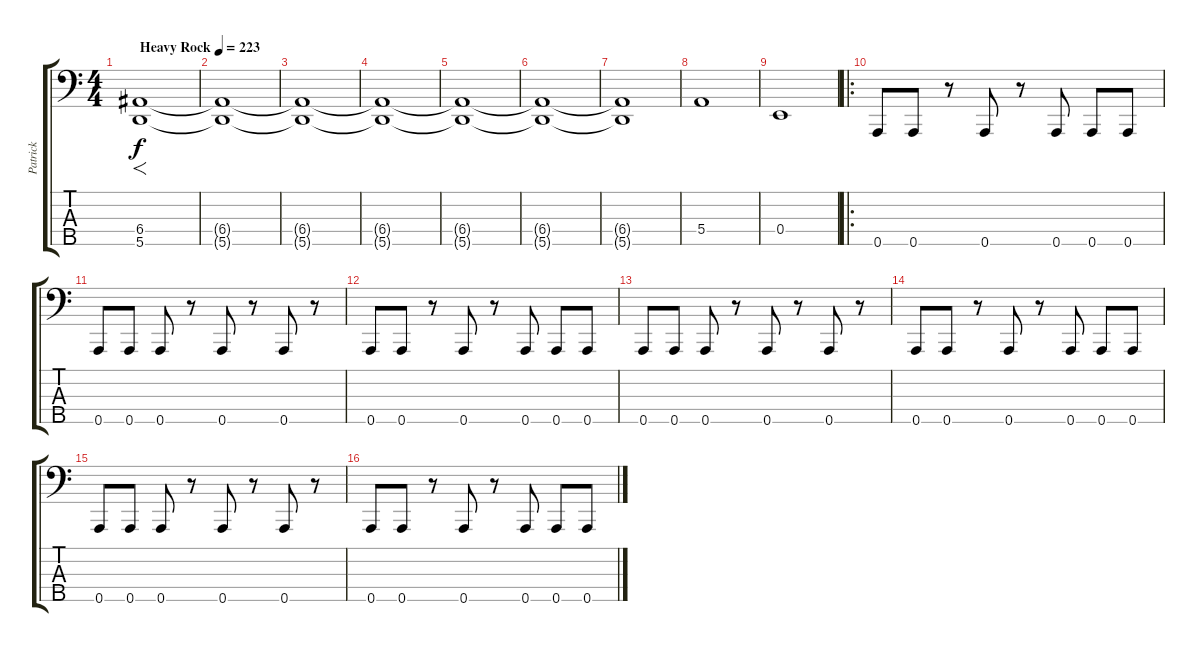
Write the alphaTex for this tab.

\track ("Patrick" "Patrick") {solo instrument electricbassfinger}
\staff {score tabs}
\tuning (Gb2 D2 A1 E1 A0) {hide}
\ts (4 4)
\tempo (223 "Heavy Rock")
\clef f4
\ks c
(6.4 5.5).1{f dy f instrument electricbassfinger} |
(6.4{t} 5.5{t}).1 |
(6.4{t} 5.5{t}).1 |
(6.4{t} 5.5{t}).1 |
(6.4{t} 5.5{t}).1 |
(6.4{t} 5.5{t}).1 |
(6.4{t} 5.5{t}).1 |
5.4.1 |
0.4.1 |
\ro
0.5.8 0.5.8 r.8 0.5.8 r.8 0.5.8 0.5.8 0.5.8 |
0.5.8 0.5.8 0.5.8 r.8 0.5.8 r.8 0.5.8 r.8 |
0.5.8 0.5.8 r.8 0.5.8 r.8 0.5.8 0.5.8 0.5.8 |
0.5.8 0.5.8 0.5.8 r.8 0.5.8 r.8 0.5.8 r.8 |
0.5.8 0.5.8 r.8 0.5.8 r.8 0.5.8 0.5.8 0.5.8 |
0.5.8 0.5.8 0.5.8 r.8 0.5.8 r.8 0.5.8 r.8 |
0.5.8 0.5.8 r.8 0.5.8 r.8 0.5.8 0.5.8 0.5.8
